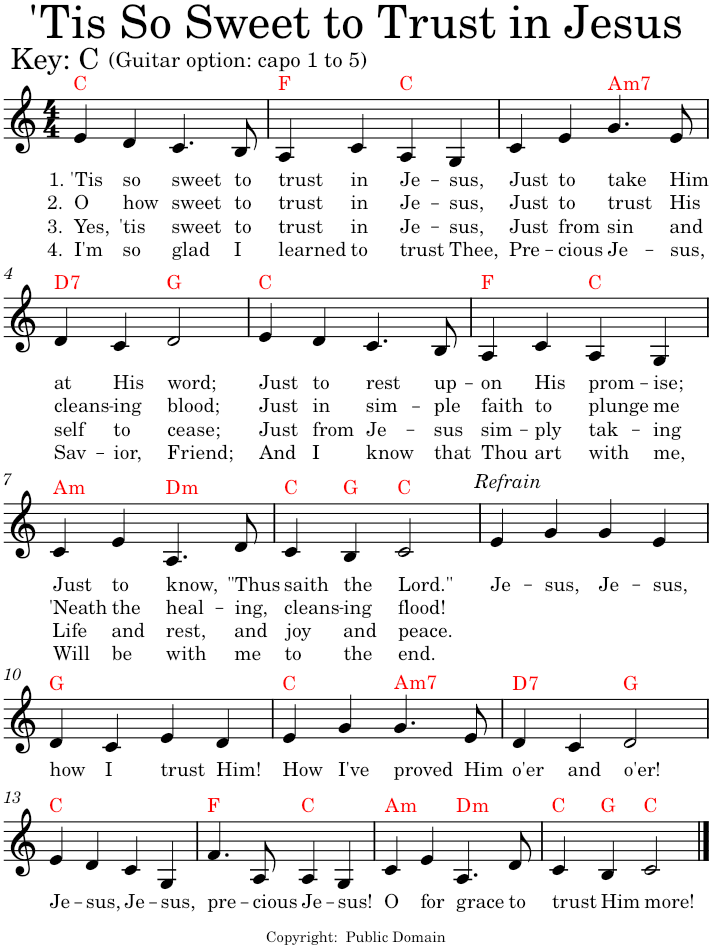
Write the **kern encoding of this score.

**kern	**text	**text	**text	**text	**harte
*part1	*part1	*part1	*part1	*part1	*part1
*staff1	*staff1	*staff1	*staff1	*staff1	*
*I"Piano	*	*	*	*	*
*I'Pno.	*	*	*	*	*
*clefG2	*	*	*	*	*
*k[]	*	*	*	*	*
*M4/4	*	*	*	*	*
=1	=1	=1	=1	=1	=1
!	!LO:LY:b	!LO:LY:b	!LO:LY:b	!LO:LY:b	!
4e/	1. 'Tis	2. O	3. Yes,	4. I'm	C:maj
!	!LO:LY:b	!LO:LY:b	!LO:LY:b	!LO:LY:b	!
4d/	so	how	'tis	so	.
!	!LO:LY:b	!LO:LY:b	!LO:LY:b	!LO:LY:b	!
4.c/	sweet	sweet	sweet	glad	.
!	!LO:LY:b	!LO:LY:b	!LO:LY:b	!LO:LY:b	!
8B/	to	to	to	I	.
=2	=2	=2	=2	=2	=2
!	!LO:LY:b	!LO:LY:b	!LO:LY:b	!LO:LY:b	!
4A/	trust	trust	trust	learned	F:maj
!	!LO:LY:b	!LO:LY:b	!LO:LY:b	!LO:LY:b	!
4c/	in	in	in	to	.
!	!LO:LY:b	!LO:LY:b	!LO:LY:b	!LO:LY:b	!
4A/	Je-	Je-	Je-	trust	C:maj
!	!LO:LY:b	!LO:LY:b	!LO:LY:b	!LO:LY:b	!
4G/	-sus,	-sus,	-sus,	Thee,	.
=3	=3	=3	=3	=3	=3
!	!LO:LY:b	!LO:LY:b	!LO:LY:b	!LO:LY:b	!
4c/	Just	Just	Just	Pre-	.
!	!LO:LY:b	!LO:LY:b	!LO:LY:b	!LO:LY:b	!
4e/	to	to	from	-cious	.
!	!LO:LY:b	!LO:LY:b	!LO:LY:b	!LO:LY:b	!LO:H:kt=m7
4.g/	take	trust	sin	Je-	A:min7
!	!LO:LY:b	!LO:LY:b	!LO:LY:b	!LO:LY:b	!
8e/	Him	His	and	-sus,	.
!!LO:LB:g=z
=4	=4	=4	=4	=4	=4
!	!LO:LY:b	!LO:LY:b	!LO:LY:b	!LO:LY:b	!LO:H:kt=7
4d/	at	cleans-	self	Sav-	D:7
!	!LO:LY:b	!LO:LY:b	!LO:LY:b	!LO:LY:b	!
4c/	His	-ing	to	-ior,	.
!	!LO:LY:b	!LO:LY:b	!LO:LY:b	!LO:LY:b	!
2d/	word;	blood;	cease;	Friend;	G:maj
=5	=5	=5	=5	=5	=5
!	!LO:LY:b	!LO:LY:b	!LO:LY:b	!LO:LY:b	!
4e/	Just	Just	Just	And	C:maj
!	!LO:LY:b	!LO:LY:b	!LO:LY:b	!LO:LY:b	!
4d/	to	in	from	I	.
!	!LO:LY:b	!LO:LY:b	!LO:LY:b	!LO:LY:b	!
4.c/	rest	sim-	Je-	know	.
!	!LO:LY:b	!LO:LY:b	!LO:LY:b	!LO:LY:b	!
8B/	up-	-ple	-sus	that	.
=6	=6	=6	=6	=6	=6
!	!LO:LY:b	!LO:LY:b	!LO:LY:b	!LO:LY:b	!
4A/	-on	faith	sim-	Thou	F:maj
!	!LO:LY:b	!LO:LY:b	!LO:LY:b	!LO:LY:b	!
4c/	His	to	-ply	art	.
!	!LO:LY:b	!LO:LY:b	!LO:LY:b	!LO:LY:b	!
4A/	prom-	plunge	tak-	with	C:maj
!	!LO:LY:b	!LO:LY:b	!LO:LY:b	!LO:LY:b	!
4G/	-ise;	me	-ing	me,	.
!!LO:LB:g=z
=7	=7	=7	=7	=7	=7
!	!LO:LY:b	!LO:LY:b	!LO:LY:b	!LO:LY:b	!LO:H:kt=m
4c/	Just	'Neath	Life	Will	A:min
!	!LO:LY:b	!LO:LY:b	!LO:LY:b	!LO:LY:b	!
4e/	to	the	and	be	.
!	!LO:LY:b	!LO:LY:b	!LO:LY:b	!LO:LY:b	!LO:H:kt=m
4.A/	know,	heal-	rest,	with	D:min
!	!LO:LY:b	!LO:LY:b	!LO:LY:b	!LO:LY:b	!
8d/	"Thus	-ing,	and	me	.
=8	=8	=8	=8	=8	=8
!	!LO:LY:b	!LO:LY:b	!LO:LY:b	!LO:LY:b	!
4c/	saith	cleans-	joy	to	C:maj
!	!LO:LY:b	!LO:LY:b	!LO:LY:b	!LO:LY:b	!
4B/	the	-ing	and	the	G:maj
!	!LO:LY:b	!LO:LY:b	!LO:LY:b	!LO:LY:b	!
2c/	Lord."	flood!	peace.	end.	C:maj
=9	=9	=9	=9	=9	=9
!LO:TX:a:i:t=Refrain	!	!	!	!	!
!	!LO:LY:b	!	!	!	!
4e/	Je-	.	.	.	.
!	!LO:LY:b	!	!	!	!
4g/	-sus,	.	.	.	.
!	!LO:LY:b	!	!	!	!
4g/	Je-	.	.	.	.
!	!LO:LY:b	!	!	!	!
4e/	-sus,	.	.	.	.
!!LO:LB:g=z
=10	=10	=10	=10	=10	=10
!	!LO:LY:b	!	!	!	!
4d/	how	.	.	.	G:maj
!	!LO:LY:b	!	!	!	!
4c/	I	.	.	.	.
!	!LO:LY:b	!	!	!	!
4e/	trust	.	.	.	.
!	!LO:LY:b	!	!	!	!
4d/	Him!	.	.	.	.
=11	=11	=11	=11	=11	=11
!	!LO:LY:b	!	!	!	!
4e/	How	.	.	.	C:maj
!	!LO:LY:b	!	!	!	!
4g/	I've	.	.	.	.
!	!LO:LY:b	!	!	!	!LO:H:kt=m7
4.g/	proved	.	.	.	A:min7
!	!LO:LY:b	!	!	!	!
8e/	Him	.	.	.	.
=12	=12	=12	=12	=12	=12
!	!LO:LY:b	!	!	!	!LO:H:kt=7
4d/	o'er	.	.	.	D:7
!	!LO:LY:b	!	!	!	!
4c/	and	.	.	.	.
!	!LO:LY:b	!	!	!	!
2d/	o'er!	.	.	.	G:maj
!!LO:LB:g=z
=13	=13	=13	=13	=13	=13
!	!LO:LY:b	!	!	!	!
4e/	Je-	.	.	.	C:maj
!	!LO:LY:b	!	!	!	!
4d/	-sus,	.	.	.	.
!	!LO:LY:b	!	!	!	!
4c/	Je-	.	.	.	.
!	!LO:LY:b	!	!	!	!
4G/	-sus,	.	.	.	.
=14	=14	=14	=14	=14	=14
!	!LO:LY:b	!	!	!	!
4.f/	pre-	.	.	.	F:maj
!	!LO:LY:b	!	!	!	!
8A/	-cious	.	.	.	.
!	!LO:LY:b	!	!	!	!
4A/	Je-	.	.	.	C:maj
!	!LO:LY:b	!	!	!	!
4G/	-sus!	.	.	.	.
=15	=15	=15	=15	=15	=15
!	!LO:LY:b	!	!	!	!LO:H:kt=m
4c/	O	.	.	.	A:min
!	!LO:LY:b	!	!	!	!
4e/	for	.	.	.	.
!	!LO:LY:b	!	!	!	!LO:H:kt=m
4.A/	grace	.	.	.	D:min
!	!LO:LY:b	!	!	!	!
8d/	to	.	.	.	.
=16	=16	=16	=16	=16	=16
!	!LO:LY:b	!	!	!	!
4c/	trust	.	.	.	C:maj
!	!LO:LY:b	!	!	!	!
4B/	Him	.	.	.	G:maj
!	!LO:LY:b	!	!	!	!
2c/	more!	.	.	.	C:maj
==	==	==	==	==	==
*-	*-	*-	*-	*-	*-
